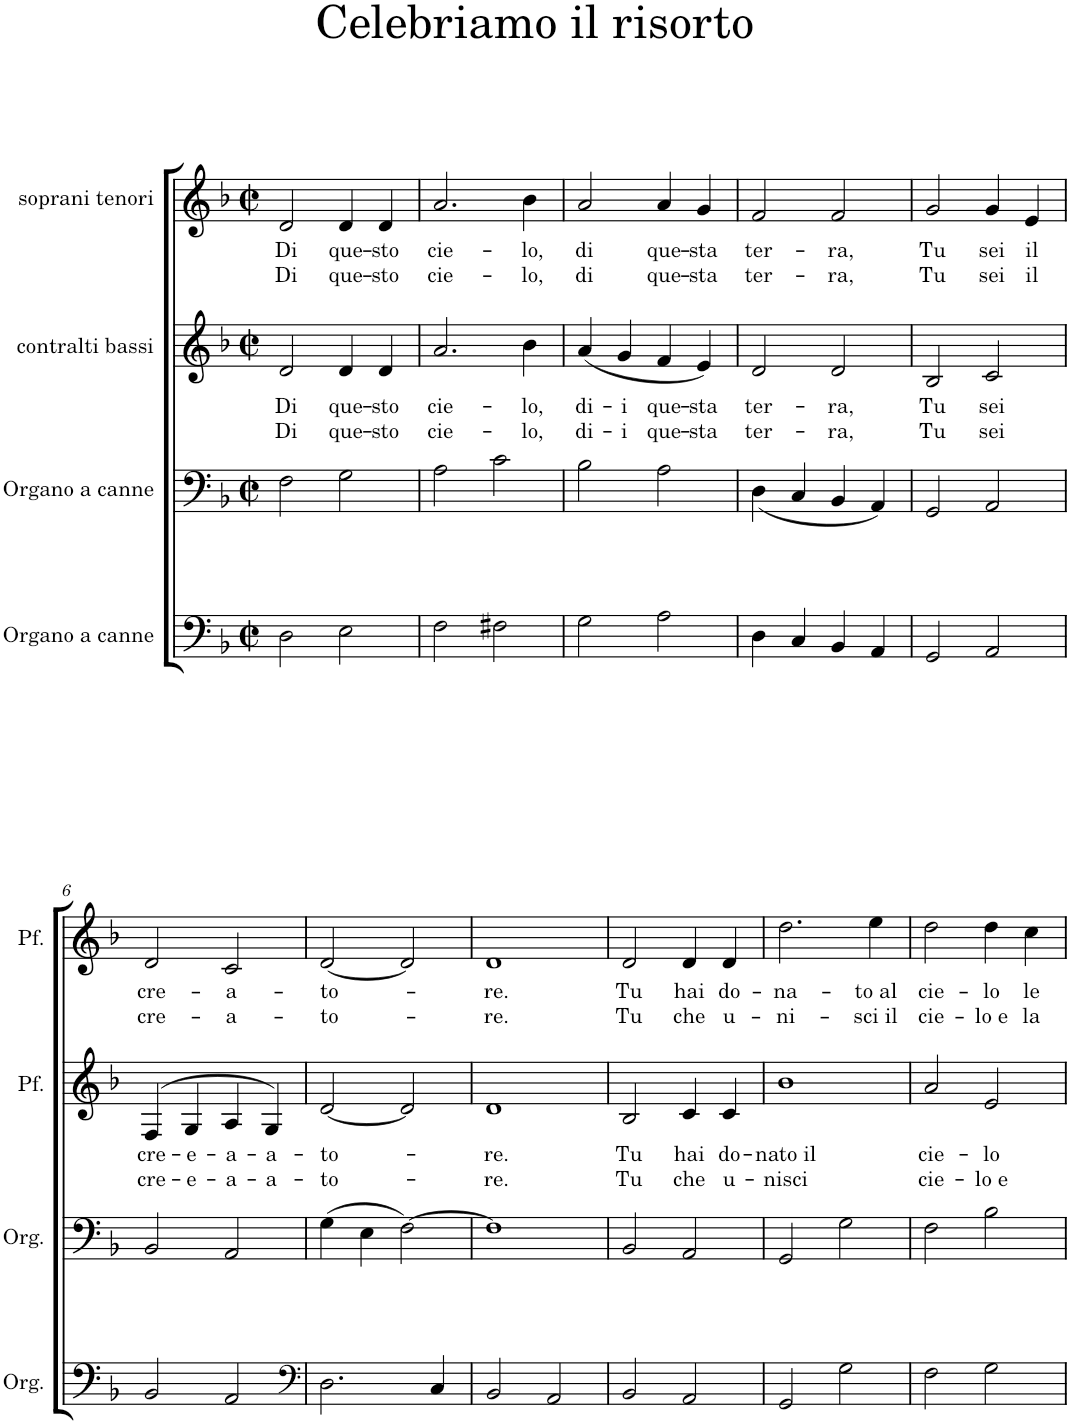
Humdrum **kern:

**kern	**kern	**kern	**text	**text	**kern	**text	**text
*part4	*part3	*part2	*part2	*part2	*part1	*part1	*part1
*staff4	*staff3	*staff2	*staff2	*staff2	*staff1	*staff1	*staff1
*I"Organo a canne	*I"Organo a canne	*I"contralti bassi	*	*	*I"soprani tenori	*	*
*I'Org.	*I'Org.	*	*	*	*	*	*
*clefF4	*clefF4	*clefG2	*	*	*clefG2	*	*
*k[b-]	*k[b-]	*k[b-]	*	*	*k[b-]	*	*
*M2/2	*M2/2	*M2/2	*	*	*M2/2	*	*
*met(c|)	*met(c|)	*met(c|)	*	*	*met(c|)	*	*
=1	=1	=1	=1	=1	=1	=1	=1
!	!	!	!LO:LY:b	!LO:LY:b	!	!LO:LY:b	!LO:LY:b
2D\	2F\	2d/	Di	Di	2d/	Di	Di
!	!	!	!LO:LY:b	!LO:LY:b	!	!LO:LY:b	!LO:LY:b
2E\	2G\	4d/	que-	que-	4d/	que-	que-
!	!	!	!LO:LY:b	!LO:LY:b	!	!LO:LY:b	!LO:LY:b
.	.	4d/	-sto	-sto	4d/	-sto	-sto
=2	=2	=2	=2	=2	=2	=2	=2
!	!	!	!LO:LY:b	!LO:LY:b	!	!LO:LY:b	!LO:LY:b
2F\	2A\	2.a/	cie-	cie-	2.a/	cie-	cie-
2F#X\	2c\	.	.	.	.	.	.
!	!	!	!LO:LY:b	!LO:LY:b	!	!LO:LY:b	!LO:LY:b
.	.	4b-\	-lo,	-lo,	4b-\	-lo,	-lo,
=3	=3	=3	=3	=3	=3	=3	=3
!	!	!	!LO:LY:b	!LO:LY:b	!	!LO:LY:b	!LO:LY:b
2G\	2B-\	(4a/	di-	di-	2a/	di	di
!	!	!	!LO:LY:b	!LO:LY:b	!	!	!
.	.	4g/	-i	-i	.	.	.
!	!	!	!LO:LY:b	!LO:LY:b	!	!LO:LY:b	!LO:LY:b
2A\	2A\	4f/	que-	que-	4a/	que-	que-
!	!	!	!LO:LY:b	!LO:LY:b	!	!LO:LY:b	!LO:LY:b
.	.	4e/)	-sta	-sta	4g/	-sta	-sta
=4	=4	=4	=4	=4	=4	=4	=4
!	!	!	!LO:LY:b	!LO:LY:b	!	!LO:LY:b	!LO:LY:b
4D\	(<4D\	2d/	ter-	ter-	2f/	ter-	ter-
4C/	4C/	.	.	.	.	.	.
!	!	!	!LO:LY:b	!LO:LY:b	!	!LO:LY:b	!LO:LY:b
4BB-/	4BB-/	2d/	-ra,	-ra,	2f/	-ra,	-ra,
4AA/	4AA/)	.	.	.	.	.	.
=5	=5	=5	=5	=5	=5	=5	=5
!	!	!	!LO:LY:b	!LO:LY:b	!	!LO:LY:b	!LO:LY:b
2GG/	2GG/	2B-/	Tu	Tu	2g/	Tu	Tu
!	!	!	!LO:LY:b	!LO:LY:b	!	!LO:LY:b	!LO:LY:b
2AA/	2AA/	2c/	sei	sei	4g/	sei	sei
!	!	!	!	!	!	!LO:LY:b	!LO:LY:b
.	.	.	.	.	4e/	il	il
!!LO:LB:g=z
=6	=6	=6	=6	=6	=6	=6	=6
!	!	!	!LO:LY:b	!LO:LY:b	!	!LO:LY:b	!LO:LY:b
2BB-/	2BB-/	(>4F/	cre-	cre-	2d/	cre-	cre-
!	!	!	!LO:LY:b	!LO:LY:b	!	!	!
.	.	4G/	-e-	-e-	.	.	.
!	!	!	!LO:LY:b	!LO:LY:b	!	!LO:LY:b	!LO:LY:b
2AA/	2AA/	4A/	-a-	-a-	2c/	-a-	-a-
!	!	!	!LO:LY:b	!LO:LY:b	!	!	!
.	.	4G/)	-a-	-a-	.	.	.
=7	=7	=7	=7	=7	=7	=7	=7
*clefF4	*	*	*	*	*	*	*
!	!	!	!LO:LY:b	!LO:LY:b	!	!LO:LY:b	!LO:LY:b
2.D\	(4G\	[2d/	-to-	-to-	[2d/	-to-	-to-
.	4E\	.	.	.	.	.	.
.	[2F\)	2d/]	.	.	2d/]	.	.
4C/	.	.	.	.	.	.	.
=8	=8	=8	=8	=8	=8	=8	=8
!	!	!	!LO:LY:b	!LO:LY:b	!	!LO:LY:b	!LO:LY:b
2BB-/	1F]	1d	-re.	-re.	1d	-re.	-re.
2AA/	.	.	.	.	.	.	.
=9	=9	=9	=9	=9	=9	=9	=9
!	!	!	!LO:LY:b	!LO:LY:b	!	!LO:LY:b	!LO:LY:b
2BB-/	2BB-/	2B-/	Tu	Tu	2d/	Tu	Tu
!	!	!	!LO:LY:b	!LO:LY:b	!	!LO:LY:b	!LO:LY:b
2AA/	2AA/	4c/	hai	che	4d/	hai	che
!	!	!	!LO:LY:b	!LO:LY:b	!	!LO:LY:b	!LO:LY:b
.	.	4c/	do-	u-	4d/	do-	u-
=10	=10	=10	=10	=10	=10	=10	=10
!	!	!	!LO:LY:b	!LO:LY:b	!	!LO:LY:b	!LO:LY:b
2GG/	2GG/	1b-	-nato il	-nisci	2.dd\	-na-	-ni-
2G\	2G\	.	.	.	.	.	.
!	!	!	!	!	!	!LO:LY:b	!LO:LY:b
.	.	.	.	.	4ee\	-to al	-sci il
=11	=11	=11	=11	=11	=11	=11	=11
!	!	!	!LO:LY:b	!LO:LY:b	!	!LO:LY:b	!LO:LY:b
2F\	2F\	2a/	cie-	cie-	2dd\	cie-	cie-
!	!	!	!LO:LY:b	!LO:LY:b	!	!LO:LY:b	!LO:LY:b
2G\	2B-\	2e/	-lo	-lo e	4dd\	-lo	-lo e
!	!	!	!	!	!	!LO:LY:b	!LO:LY:b
.	.	.	.	.	4cc\	le	la
=	=	=	=	=	=	=	=
*-	*-	*-	*-	*-	*-	*-	*-
